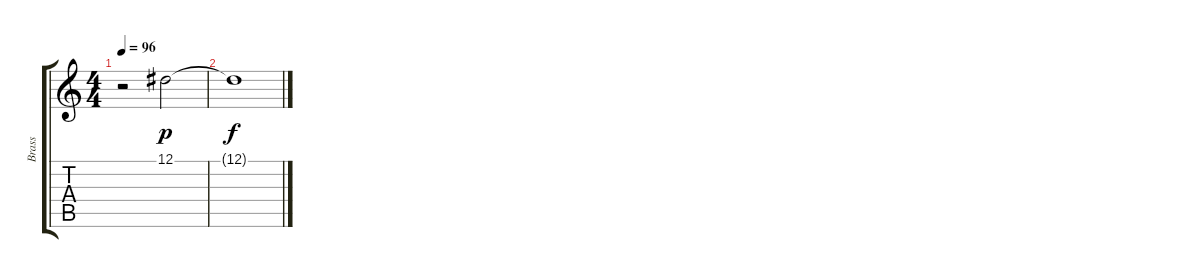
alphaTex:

\track ("Brass" "Brass") {instrument brasssection}
\staff {score tabs}
\tuning (Eb4 Bb3 Gb3 Db3 Ab2 Eb2) {hide}
\ts (4 4)
\tempo 96
\clef g2
\ks c
r.2{dy f volume 10} 12.1.2{dy p} |
12.1{t}.1{dy f}
